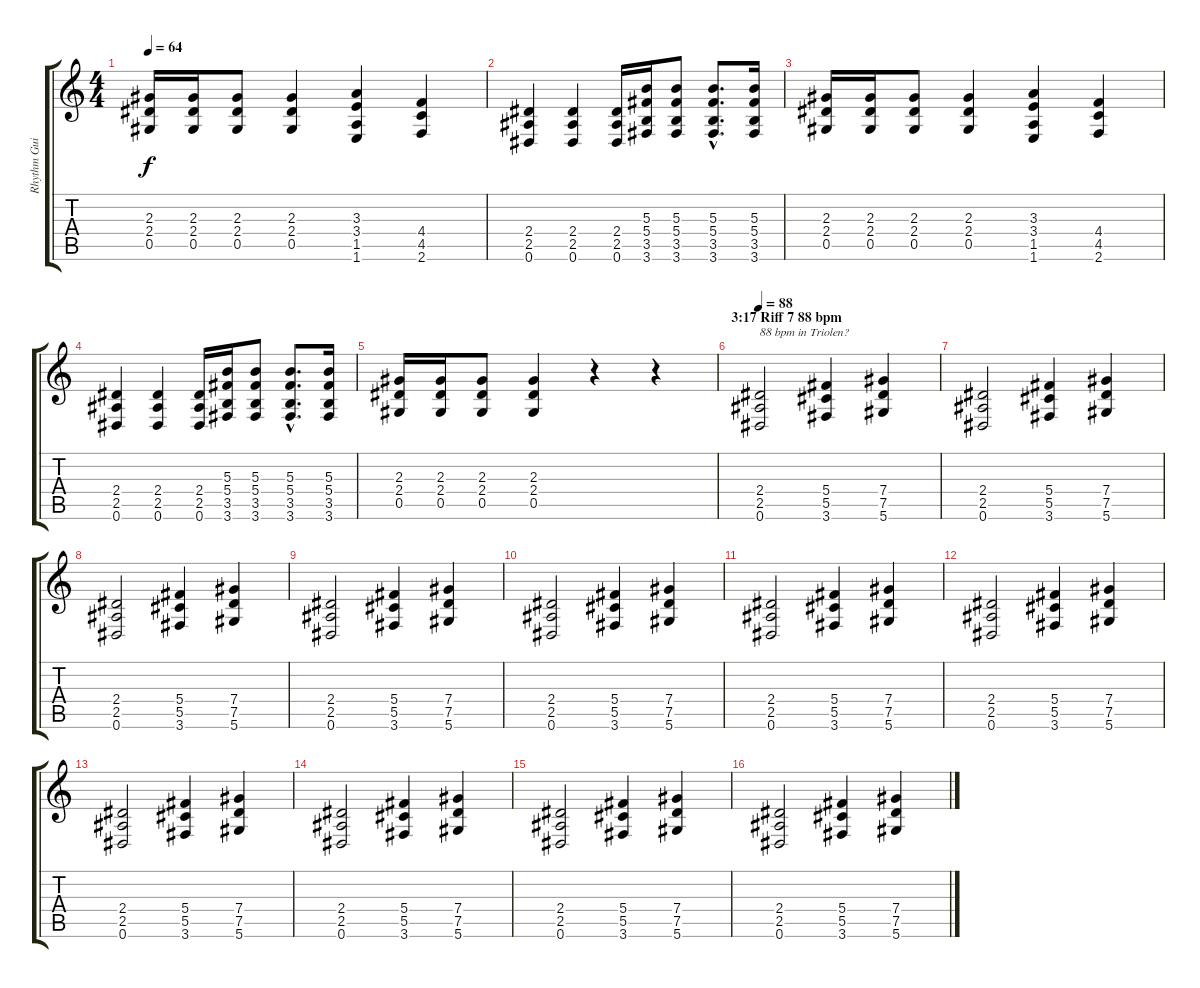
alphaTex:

\track ("Rhythm Guitar" "Rhythm Gui") {instrument acousticguitarnylon}
\staff {score tabs}
\tuning (Eb4 Bb3 Gb3 Db3 Ab2 Eb2) {hide}
\ts (4 4)
\tempo 64
\clef g2
\ks c
(2.3 2.4 0.5).16{dy f} (2.3 2.4 0.5).16 (2.3 2.4 0.5).8 (2.3 2.4 0.5).4 (3.3 3.4 1.5 1.6).4 (4.4 4.5 2.6).4 |
(2.4 2.5 0.6).4 (2.4 2.5 0.6).4 (2.4 2.5 0.6).16 (5.3 5.4 3.5 3.6).16 (5.3 5.4 3.5 3.6).8 (5.3{hac} 5.4{hac} 3.5{hac} 3.6{hac}).8{d} (5.3 5.4 3.5 3.6).16 |
(2.3 2.4 0.5).16 (2.3 2.4 0.5).16 (2.3 2.4 0.5).8 (2.3 2.4 0.5).4 (3.3 3.4 1.5 1.6).4 (4.4 4.5 2.6).4 |
(2.4 2.5 0.6).4 (2.4 2.5 0.6).4 (2.4 2.5 0.6).16 (5.3 5.4 3.5 3.6).16 (5.3 5.4 3.5 3.6).8 (5.3{hac} 5.4{hac} 3.5{hac} 3.6{hac}).8{d} (5.3 5.4 3.5 3.6).16 |
(2.3 2.4 0.5).16 (2.3 2.4 0.5).16 (2.3 2.4 0.5).8 (2.3 2.4 0.5).4 r.4 r.4 |
\section ("" "3:17 Riff 7 88 bpm")
\tempo 88
(2.4 2.5 0.6).2{txt "88 bpm in Triolen?"} (5.4 5.5 3.6).4 (7.4 7.5 5.6).4 |
(2.4 2.5 0.6).2 (5.4 5.5 3.6).4 (7.4 7.5 5.6).4 |
(2.4 2.5 0.6).2 (5.4 5.5 3.6).4 (7.4 7.5 5.6).4 |
(2.4 2.5 0.6).2 (5.4 5.5 3.6).4 (7.4 7.5 5.6).4 |
(2.4 2.5 0.6).2 (5.4 5.5 3.6).4 (7.4 7.5 5.6).4 |
(2.4 2.5 0.6).2 (5.4 5.5 3.6).4 (7.4 7.5 5.6).4 |
(2.4 2.5 0.6).2 (5.4 5.5 3.6).4 (7.4 7.5 5.6).4 |
(2.4 2.5 0.6).2 (5.4 5.5 3.6).4 (7.4 7.5 5.6).4 |
(2.4 2.5 0.6).2 (5.4 5.5 3.6).4 (7.4 7.5 5.6).4 |
(2.4 2.5 0.6).2 (5.4 5.5 3.6).4 (7.4 7.5 5.6).4 |
(2.4 2.5 0.6).2 (5.4 5.5 3.6).4 (7.4 7.5 5.6).4
